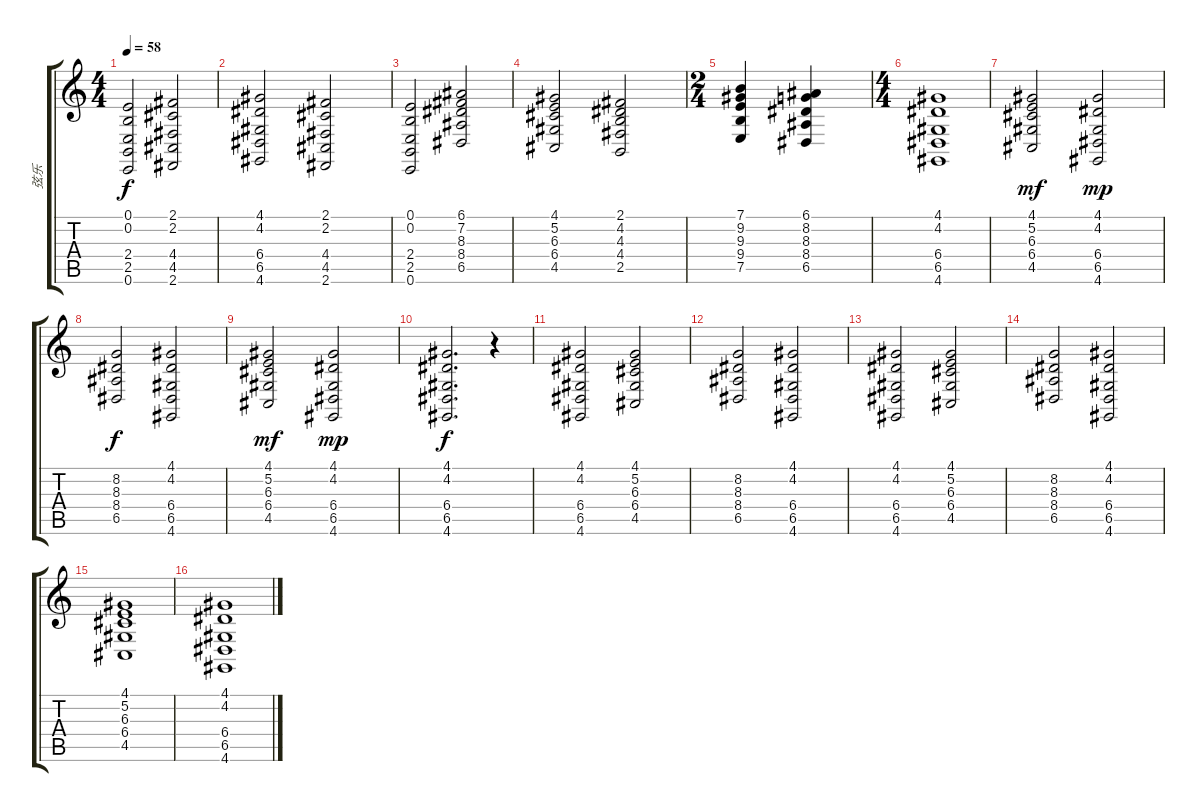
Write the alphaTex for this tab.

\track ("弦乐" "弦乐") {instrument stringensemble1}
\staff {score tabs}
\tuning (E4 B3 G3 D3 A2 E2) {hide}
\ts (4 4)
\tempo 58
\clef g2
\ks c
(0.1 0.2 2.4 2.5 0.6).2{dy f} (2.1 2.2 4.4 4.5 2.6).2 |
(4.1 4.2 6.4 6.5 4.6).2 (2.1 2.2 4.4 4.5 2.6).2 |
(0.1 0.2 2.4 2.5 0.6).2 (6.1 7.2 8.3 8.4 6.5).2 |
(4.1 5.2 6.3 6.4 4.5).2 (2.1 4.2 4.3 4.4 2.5).2 |
\ts (2 4)
(7.1 9.2 9.3 9.4 7.5).4 (6.1 8.2 8.3 8.4 6.5).4 |
\ts (4 4)
(4.1 4.2 6.4 6.5 4.6).1 |
(4.1 5.2 6.3 6.4 4.5).2{dy mf} (4.1 4.2 6.4 6.5 4.6).2{dy mp} |
(8.2 8.3 8.4 6.5).2{dy f} (4.1 4.2 6.4 6.5 4.6).2 |
(4.1 5.2 6.3 6.4 4.5).2{dy mf} (4.1 4.2 6.4 6.5 4.6).2{dy mp} |
(4.1 4.2 6.4 6.5 4.6).2{d dy f} r.4 |
(4.1 4.2 6.4 6.5 4.6).2{volume 2} (4.1 5.2 6.3 6.4 4.5).2 |
(8.2 8.3 8.4 6.5).2 (4.1 4.2 6.4 6.5 4.6).2 |
(4.1 4.2 6.4 6.5 4.6).2 (4.1 5.2 6.3 6.4 4.5).2 |
(8.2 8.3 8.4 6.5).2 (4.1 4.2 6.4 6.5 4.6).2 |
(4.1 5.2 6.3 6.4 4.5).1 |
(4.1 4.2 6.4 6.5 4.6).1
